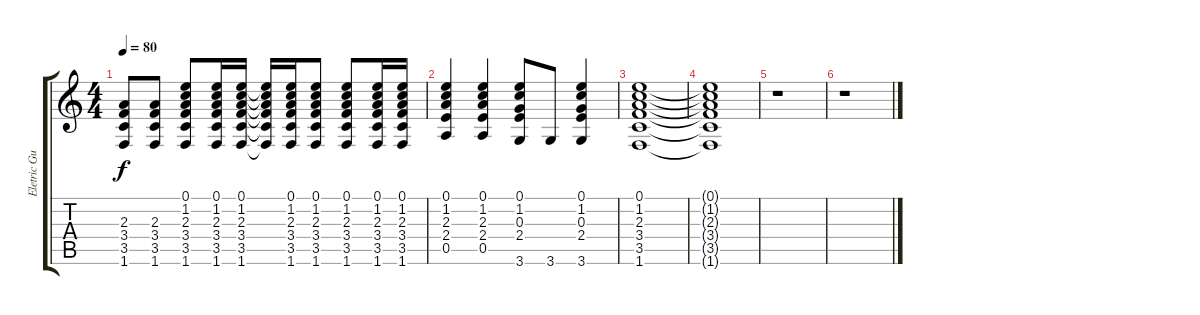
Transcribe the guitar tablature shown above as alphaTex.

\track ("Eletric Guitar - Jimmy Page" "Eletric Gu") {instrument electricguitarclean}
\staff {score tabs}
\tuning (E4 B3 G3 D3 A2 E2) {hide}
\ts (4 4)
\tempo 80
\clef g2
\ks c
(2.3 3.4 3.5 1.6).8{dy f} (2.3 3.4 3.5 1.6).8 (0.1 1.2 2.3 3.4 3.5 1.6).8 (0.1 1.2 2.3 3.4 3.5 1.6).16 (0.1 1.2 2.3 3.4 3.5 1.6).16 (0.1{t} 1.2{t} 2.3{t} 3.4{t} 3.5{t} 1.6{t}).16 (0.1 1.2 2.3 3.4 3.5 1.6).16 (0.1 1.2 2.3 3.4 3.5 1.6).8 (0.1 1.2 2.3 3.4 3.5 1.6).8 (0.1 1.2 2.3 3.4 3.5 1.6).16 (0.1 1.2 2.3 3.4 3.5 1.6).16 |
(0.1 1.2 2.3 2.4 0.5).4 (0.1 1.2 2.3 2.4 0.5).4 (0.1 1.2 0.3 2.4 3.6).8 3.6.8 (0.1 1.2 0.3 2.4 3.6).4 |
(0.1 1.2 2.3 3.4 3.5 1.6).1 |
(0.1{t} 1.2{t} 2.3{t} 3.4{t} 3.5{t} 1.6{t}).1 |
r.1 |
r.1
